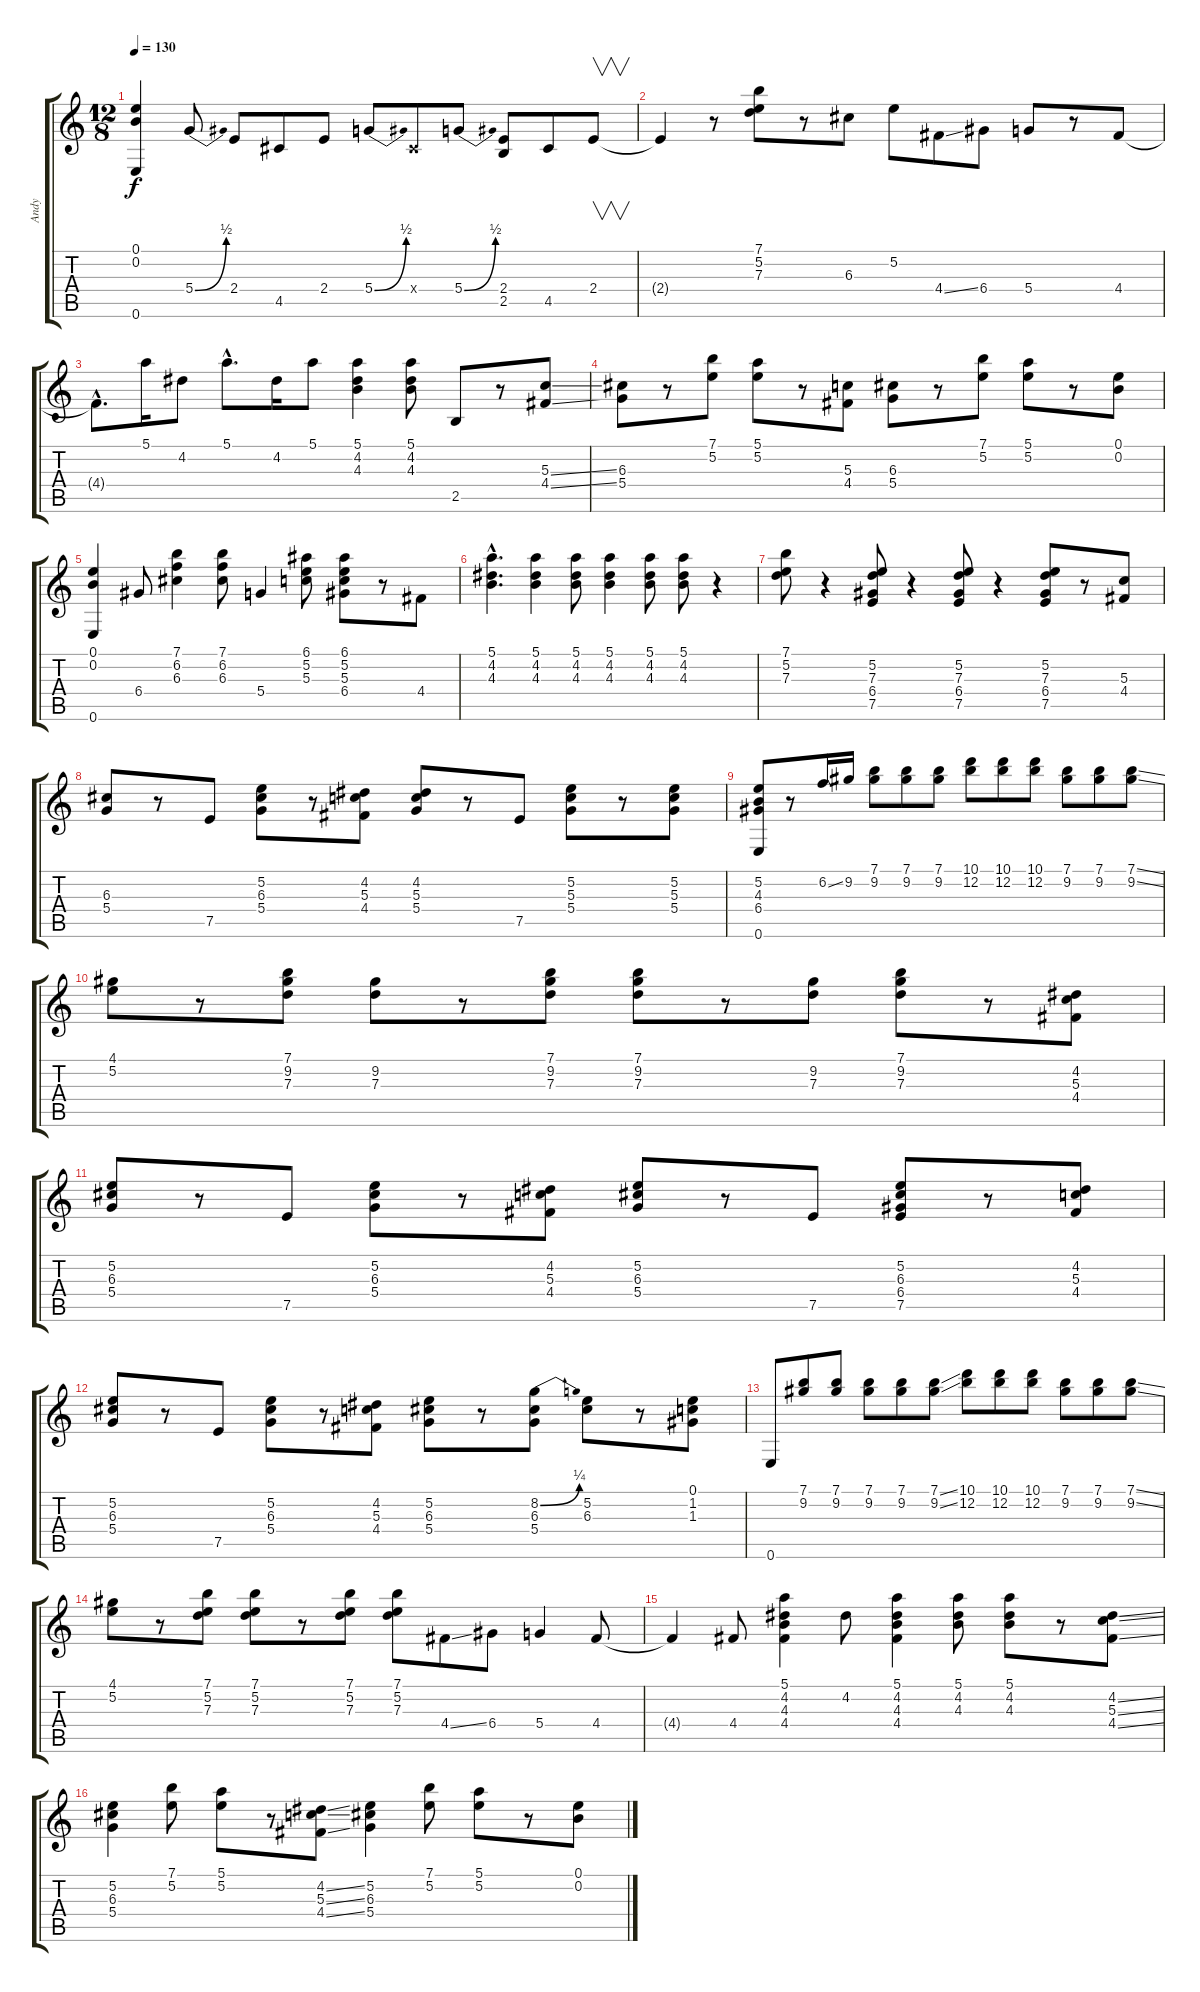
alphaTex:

\track ("Andy" "Andy") {instrument acousticguitarsteel}
\staff {score tabs}
\tuning (E4 B3 G3 D3 A2 E2) {hide}
\ts (12 8)
\tempo 130
\clef g2
\ks c
(0.1 0.2 0.6).4{dy f} 5.4{be (bend 0 0 60 2)}.8 2.4.8 4.5.8 2.4.8 5.4{be (bend 0 0 60 2)}.8 -1.4{x}.8 5.4{be (bend 0 0 60 2)}.8 (2.4 2.5).8 4.5.8 2.4.8{v} |
2.4{t}.4 r.8 (7.1 5.2 7.3).8 r.8 6.3.8 5.2.8 4.4{ss}.8 6.4.8 5.4.8 r.8 4.4.8 |
4.4{hac t}.8{d} 5.1.16 4.2.8 5.1{hac}.8{d} 4.2.16 5.1.8 (5.1 4.2 4.3).4 (5.1 4.2 4.3).8 2.5.8 r.8 (5.3{ss} 4.4{ss}).8 |
(6.3 5.4).8 r.8 (7.1 5.2).8 (5.1 5.2).8 r.8 (5.3 4.4).8 (6.3 5.4).8 r.8 (7.1 5.2).8 (5.1 5.2).8 r.8 (0.1 0.2).8 |
(0.1 0.2 0.6).4 6.4.8 (7.1 6.2 6.3).4 (7.1 6.2 6.3).8 5.4.4 (6.1 5.2 5.3).8 (6.1 5.2 5.3 6.4).8 r.8 4.4.8 |
(5.1{hac} 4.2{hac} 4.3{hac}).4{d} (5.1 4.2 4.3).4 (5.1 4.2 4.3).8 (5.1 4.2 4.3).4 (5.1 4.2 4.3).8 (5.1 4.2 4.3).8 r.4 |
(7.1 5.2 7.3).8 r.4 (5.2 7.3 6.4 7.5).8 r.4 (5.2 7.3 6.4 7.5).8 r.4 (5.2 7.3 6.4 7.5).8 r.8 (5.3 4.4).8 |
(6.3 5.4).8 r.8 7.5.8 (5.2 6.3 5.4).8 r.8 (4.2 5.3 4.4).8 (4.2 5.3 5.4).8 r.8 7.5.8 (5.2 5.3 5.4).8 r.8 (5.2 5.3 5.4).8 |
(5.2 4.3 6.4 0.6).8 r.8 6.2{ss}.16 9.2.16 (7.1 9.2).8 (7.1 9.2).8 (7.1 9.2).8 (10.1 12.2).8 (10.1 12.2).8 (10.1 12.2).8 (7.1 9.2).8 (7.1 9.2).8 (7.1{ss} 9.2{ss}).8 |
(4.1 5.2).8 r.8 (7.1 9.2 7.3).8 (9.2 7.3).8 r.8 (7.1 9.2 7.3).8 (7.1 9.2 7.3).8 r.8 (9.2 7.3).8 (7.1 9.2 7.3).8 r.8 (4.2 5.3 4.4).8 |
(5.2 6.3 5.4).8 r.8 7.5.8 (5.2 6.3 5.4).8 r.8 (4.2 5.3 4.4).8 (5.2 6.3 5.4).8 r.8 7.5.8 (5.2 6.3 6.4 7.5).8 r.8 (4.2 5.3 4.4).8 |
(5.2 6.3 5.4).8 r.8 7.5.8 (5.2 6.3 5.4).8 r.8 (4.2 5.3 4.4).8 (5.2 6.3 5.4).8 r.8 (8.2{be (bend 0 0 60 1)} 6.3 5.4).8 (5.2 6.3).8 r.8 (0.1 1.2 1.3).8 |
0.6.8 (7.1 9.2).8 (7.1 9.2).8 (7.1 9.2).8 (7.1 9.2).8 (7.1{ss} 9.2{ss}).8 (10.1 12.2).8 (10.1 12.2).8 (10.1 12.2).8 (7.1 9.2).8 (7.1 9.2).8 (7.1{ss} 9.2{ss}).8 |
(4.1 5.2).8 r.8 (7.1 5.2 7.3).8 (7.1 5.2 7.3).8 r.8 (7.1 5.2 7.3).8 (7.1 5.2 7.3).8 4.4{ss}.8 6.4.8 5.4.4 4.4.8 |
4.4{t}.4 4.4.8 (5.1 4.2 4.3 4.4).4 4.2.8 (5.1 4.2 4.3 4.4).4 (5.1 4.2 4.3).8 (5.1 4.2 4.3).8 r.8 (4.2{ss} 5.3{ss} 4.4{ss}).8 |
(5.2 6.3 5.4).4 (7.1 5.2).8 (5.1 5.2).8 r.8 (4.2{ss} 5.3{ss} 4.4{ss}).8 (5.2 6.3 5.4).4 (7.1 5.2).8 (5.1 5.2).8 r.8 (0.1 0.2).8
